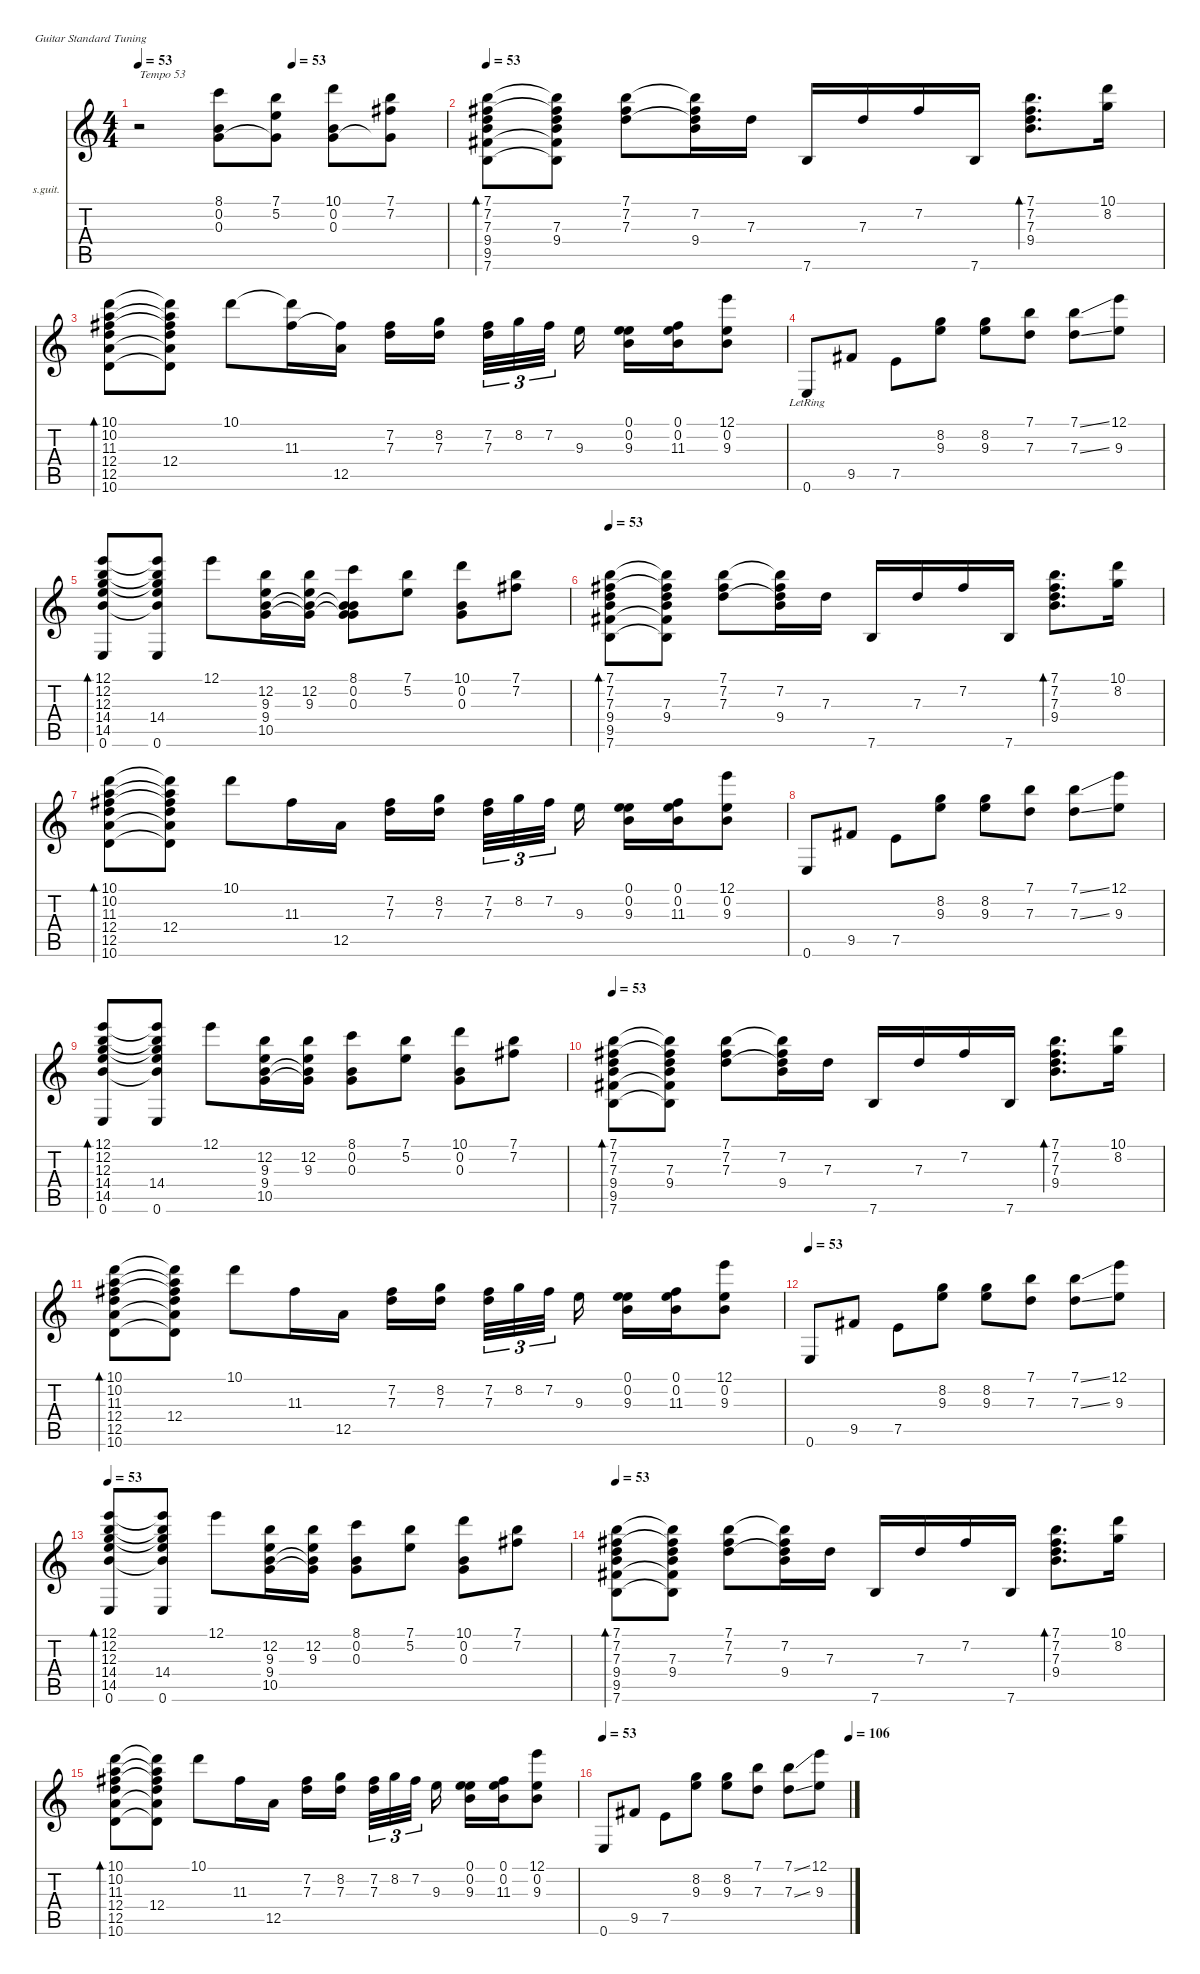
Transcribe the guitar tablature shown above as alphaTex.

\defaultSystemsLayout 4
\hideDynamics
\bracketExtendMode nobrackets
\firstSystemTrackNameOrientation horizontal
\otherSystemsTrackNameOrientation horizontal
\track ("Acoustic Guitar" "s.guit.") {instrument acousticguitarsteel}
\staff {score tabs}
\tuning (E4 B3 G3 D3 A2 E2)
\ts (4 4)
\tempo 53
\tempo (53 0.5)
\clef g2
\ks c
r.2{txt "Tempo 53" dy f instrument acousticguitarsteel beam Down} (8.1 0.2 0.3).8{beam Down} (7.1 5.2 0.3{t}).8{beam Down} (10.1 0.2 0.3).8{beam Down} (7.1 7.2{acc #} 0.3{t}).8{beam Down} |
\tempo 53
(7.1 7.2{acc #} 7.3 9.4 9.5{acc #} 7.6).8{bd 60 beam Down} (7.1{t} 7.2{t acc #} 7.3 9.4 9.5{t acc #} 7.6{t}).8{beam Down} (7.1 7.2{acc #} 7.3).8{beam Down} (7.1{t} 7.2{acc #} 7.3{t} 9.4).16{beam Down} 7.3.16{beam Down} 7.6.16{beam Up} 7.3.16{beam Up} 7.2{acc #}.16{beam Up} 7.6.16{beam Up} (7.1 7.2{acc #} 7.3 9.4).8{d bd 60 beam Down} (10.1 8.2).16{beam Down} |
(10.1 10.2 11.3{acc #} 12.4 12.5 10.6).8{bd 60 beam Down} (10.1{t} 10.2{t} 11.3{t acc #} 12.4 12.5{t} 10.6{t}).8{beam Down} 10.1.8{beam Down} (10.1{t} 11.3{acc #}).16{beam Down} (11.3{t acc #} 12.5).16{beam Down} (7.2{acc #} 7.3).16{beam Down} (8.2 7.3).16{beam Down} (7.2{acc #} 7.3).32{tu (3 2) beam Down} 8.2.32{tu (3 2) beam Down} 7.2{acc #}.32{tu (3 2) beam Down} 9.3.16{beam Down} (0.1 0.2 9.3).16{beam Down} (0.1 0.2 11.3{acc #}).16{beam Down} (12.1 0.2 9.3).8{beam Down} |
0.6{lr}.8{beam Up} 9.5{acc #}.8{beam Up} 7.5.8{beam Down} (8.2 9.3).8{beam Down} (8.2 9.3).8{beam Down} (7.1 7.3).8{beam Down} (7.1{ss} 7.3{ss}).8{beam Down} (12.1 9.3).8{beam Down} |
(12.1 12.2 12.3 14.4 14.5 0.6).8{bd 60 beam Up} (12.1{t} 12.2{t} 12.3{t} 14.4 14.5{t} 0.6).8{beam Up} 12.1.8{beam Down} (12.2 9.3 9.4 10.5).16{beam Down} (12.2 9.3 9.4{t} 10.5{t}).16{beam Down} (8.1 0.2 0.3 9.4{t} 10.5{t}).8{beam Down} (7.1 5.2).8{beam Down} (10.1 0.2 0.3).8{beam Down} (7.1 7.2{acc #}).8{beam Down} |
\tempo 53
(7.1 7.2{acc #} 7.3 9.4 9.5{acc #} 7.6).8{bd 60 beam Down} (7.1{t} 7.2{t acc #} 7.3 9.4 9.5{t acc #} 7.6{t}).8{beam Down} (7.1 7.2{acc #} 7.3).8{beam Down} (7.1{t} 7.2{acc #} 7.3{t} 9.4).16{beam Down} 7.3.16{beam Down} 7.6.16{beam Up} 7.3.16{beam Up} 7.2{acc #}.16{beam Up} 7.6.16{beam Up} (7.1 7.2{acc #} 7.3 9.4).8{d bd 60 beam Down} (10.1 8.2).16{beam Down} |
(10.1 10.2 11.3{acc #} 12.4 12.5 10.6).8{bd 60 beam Down} (10.1{t} 10.2{t} 11.3{t acc #} 12.4 12.5{t} 10.6{t}).8{beam Down} 10.1.8{beam Down} 11.3{acc #}.16{beam Down} 12.5.16{beam Down} (7.2{acc #} 7.3).16{beam Down} (8.2 7.3).16{beam Down} (7.2{acc #} 7.3).32{tu (3 2) beam Down} 8.2.32{tu (3 2) beam Down} 7.2{acc #}.32{tu (3 2) beam Down} 9.3.16{beam Down} (0.1 0.2 9.3).16{beam Down} (0.1 0.2 11.3{acc #}).16{beam Down} (12.1 0.2 9.3).8{beam Down} |
0.6.8{beam Up} 9.5{acc #}.8{beam Up} 7.5.8{beam Down} (8.2 9.3).8{beam Down} (8.2 9.3).8{beam Down} (7.1 7.3).8{beam Down} (7.1{ss} 7.3{ss}).8{beam Down} (12.1 9.3).8{beam Down} |
(12.1 12.2 12.3 14.4 14.5 0.6).8{bd 60 beam Up} (12.1{t} 12.2{t} 12.3{t} 14.4 14.5{t} 0.6).8{beam Up} 12.1.8{beam Down} (12.2 9.3 9.4 10.5).16{beam Down} (12.2 9.3 9.4{t} 10.5{t}).16{beam Down} (8.1 0.2 0.3).8{beam Down} (7.1 5.2).8{beam Down} (10.1 0.2 0.3).8{beam Down} (7.1 7.2{acc #}).8{beam Down} |
\tempo 53
(7.1 7.2{acc #} 7.3 9.4 9.5{acc #} 7.6).8{bd 60 beam Down} (7.1{t} 7.2{t acc #} 7.3 9.4 9.5{t acc #} 7.6{t}).8{beam Down} (7.1 7.2{acc #} 7.3).8{beam Down} (7.1{t} 7.2{acc #} 7.3{t} 9.4).16{beam Down} 7.3.16{beam Down} 7.6.16{beam Up} 7.3.16{beam Up} 7.2{acc #}.16{beam Up} 7.6.16{beam Up} (7.1 7.2{acc #} 7.3 9.4).8{d bd 60 beam Down} (10.1 8.2).16{beam Down} |
(10.1 10.2 11.3{acc #} 12.4 12.5 10.6).8{bd 60 beam Down} (10.1{t} 10.2{t} 11.3{t acc #} 12.4 12.5{t} 10.6{t}).8{beam Down} 10.1.8{beam Down} 11.3{acc #}.16{beam Down} 12.5.16{beam Down} (7.2{acc #} 7.3).16{beam Down} (8.2 7.3).16{beam Down} (7.2{acc #} 7.3).32{tu (3 2) beam Down} 8.2.32{tu (3 2) beam Down} 7.2{acc #}.32{tu (3 2) beam Down} 9.3.16{beam Down} (0.1 0.2 9.3).16{beam Down} (0.1 0.2 11.3{acc #}).16{beam Down} (12.1 0.2 9.3).8{beam Down} |
\tempo 53
0.6.8{beam Up} 9.5{acc #}.8{beam Up} 7.5.8{beam Down} (8.2 9.3).8{beam Down} (8.2 9.3).8{beam Down} (7.1 7.3).8{beam Down} (7.1{ss} 7.3{ss}).8{beam Down} (12.1 9.3).8{beam Down} |
\tempo 53
(12.1 12.2 12.3 14.4 14.5 0.6).8{bd 60 beam Up} (12.1{t} 12.2{t} 12.3{t} 14.4 14.5{t} 0.6).8{beam Up} 12.1.8{beam Down} (12.2 9.3 9.4 10.5).16{beam Down} (12.2 9.3 9.4{t} 10.5{t}).16{beam Down} (8.1 0.2 0.3).8{beam Down} (7.1 5.2).8{beam Down} (10.1 0.2 0.3).8{beam Down} (7.1 7.2{acc #}).8{beam Down} |
\tempo 53
(7.1 7.2{acc #} 7.3 9.4 9.5{acc #} 7.6).8{bd 60 beam Down} (7.1{t} 7.2{t acc #} 7.3 9.4 9.5{t acc #} 7.6{t}).8{beam Down} (7.1 7.2{acc #} 7.3).8{beam Down} (7.1{t} 7.2{acc #} 7.3{t} 9.4).16{beam Down} 7.3.16{beam Down} 7.6.16{beam Up} 7.3.16{beam Up} 7.2{acc #}.16{beam Up} 7.6.16{beam Up} (7.1 7.2{acc #} 7.3 9.4).8{d bd 60 beam Down} (10.1 8.2).16{beam Down} |
(10.1 10.2 11.3{acc #} 12.4 12.5 10.6).8{bd 60 beam Down} (10.1{t} 10.2{t} 11.3{t acc #} 12.4 12.5{t} 10.6{t}).8{beam Down} 10.1.8{beam Down} 11.3{acc #}.16{beam Down} 12.5.16{beam Down} (7.2{acc #} 7.3).16{beam Down} (8.2 7.3).16{beam Down} (7.2{acc #} 7.3).32{tu (3 2) beam Down} 8.2.32{tu (3 2) beam Down} 7.2{acc #}.32{tu (3 2) beam Down} 9.3.16{beam Down} (0.1 0.2 9.3).16{beam Down} (0.1 0.2 11.3{acc #}).16{beam Down} (12.1 0.2 9.3).8{beam Down} |
\tempo 53
\tempo (106 1)
0.6.8{beam Up} 9.5{acc #}.8{beam Up} 7.5.8{beam Down} (8.2 9.3).8{beam Down} (8.2 9.3).8{beam Down} (7.1 7.3).8{beam Down} (7.1{ss} 7.3{ss}).8{beam Down} (12.1 9.3).8{beam Down}
